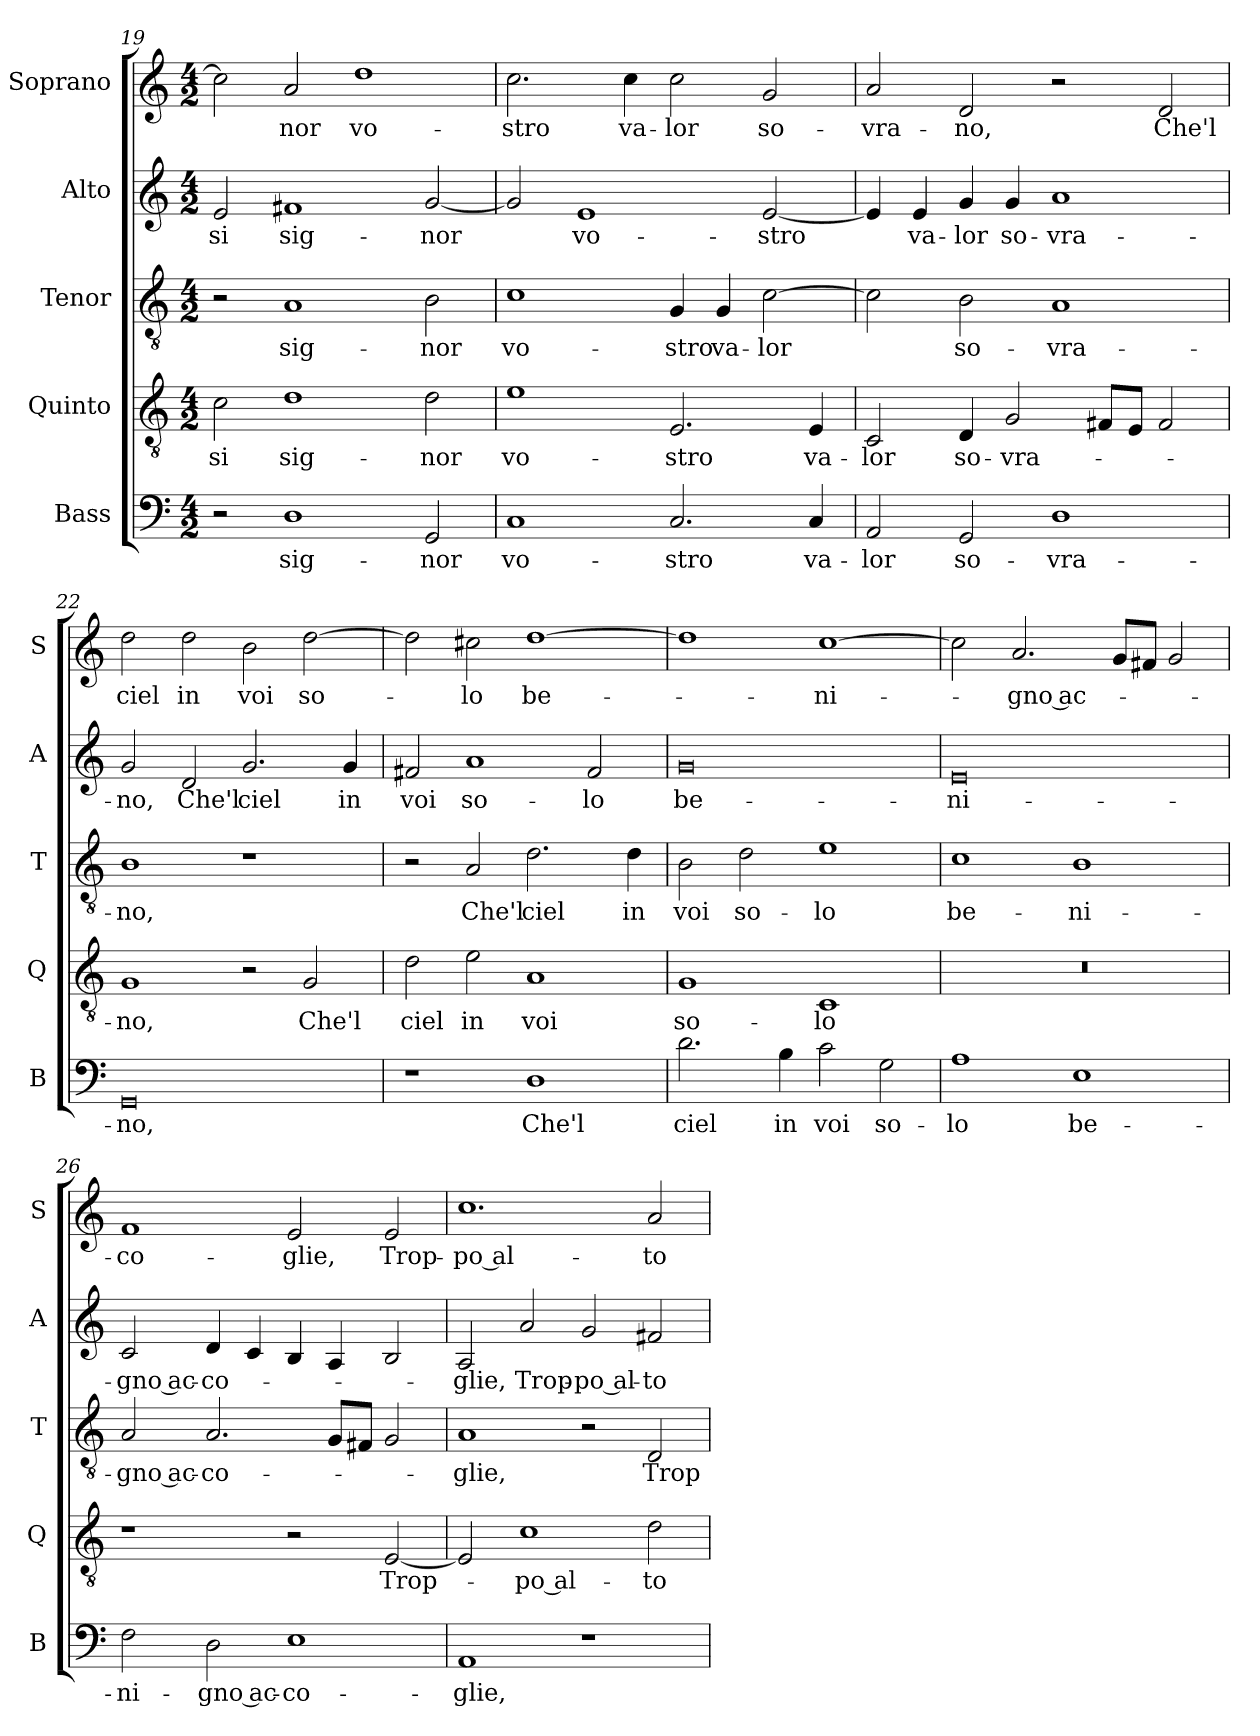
**kern	**text	**kern	**text	**kern	**text	**kern	**text	**kern	**text
*part5	*part5	*part4	*part4	*part3	*part3	*part2	*part2	*part1	*part1
*staff5	*staff5	*staff4	*staff4	*staff3	*staff3	*staff2	*staff2	*staff1	*staff1
*I"Bass	*	*I"Quinto	*	*I"Tenor	*	*I"Alto	*	*I"Soprano	*
*I'B	*	*I'Q	*	*I'T	*	*I'A	*	*I'S	*
!!LO:LB:g=z
*clefF4	*	*clefGv2	*	*clefGv2	*	*clefG2	*	*clefG2	*
*k[]	*	*k[]	*	*k[]	*	*k[]	*	*k[]	*
*C:	*	*C:	*	*C:	*	*C:	*	*C:	*
*M4/2	*	*M4/2	*	*M4/2	*	*M4/2	*	*M4/2	*
=19	=19	=19	=19	=19	=19	=19	=19	=19	=19
!	!	!	!LO:LY:b	!	!	!	!LO:LY:b	!	!
2r	.	2c\	-si	2r	.	2e/	-si	2cc\]	.
!	!LO:LY:b	!	!LO:LY:b	!	!LO:LY:b	!	!LO:LY:b	!	!LO:LY:b
1D	sig-	1d	sig-	1A	sig-	1f#X	sig-	2a/	-nor
!	!	!	!	!	!	!	!	!	!LO:LY:b
.	.	.	.	.	.	.	.	1dd	vo-
!	!LO:LY:b	!	!LO:LY:b	!	!LO:LY:b	!	!LO:LY:b	!	!
2GG/	-nor	2d\	-nor	2B\	-nor	[2g/	-nor	.	.
=20	=20	=20	=20	=20	=20	=20	=20	=20	=20
!	!LO:LY:b	!	!LO:LY:b	!	!LO:LY:b	!	!	!	!LO:LY:b
1C	vo-	1e	vo-	1c	vo-	2g/]	.	2.cc\	-stro
!	!	!	!	!	!	!	!LO:LY:b	!	!
.	.	.	.	.	.	1e	vo-	.	.
!	!	!	!	!	!	!	!	!	!LO:LY:b
.	.	.	.	.	.	.	.	4cc\	va-
!	!LO:LY:b	!	!LO:LY:b	!	!LO:LY:b	!	!	!	!LO:LY:b
2.C/	-stro	2.E/	-stro	4G/	-stro	.	.	2cc\	-lor
!	!	!	!	!	!LO:LY:b	!	!	!	!
.	.	.	.	4G/	va-	.	.	.	.
!	!	!	!	!	!LO:LY:b	!	!LO:LY:b	!	!LO:LY:b
.	.	.	.	[2c\	-lor	[2e/	-stro	2g/	so-
!	!LO:LY:b	!	!LO:LY:b	!	!	!	!	!	!
4C/	va-	4E/	va-	.	.	.	.	.	.
=21	=21	=21	=21	=21	=21	=21	=21	=21	=21
!	!LO:LY:b	!	!LO:LY:b	!	!	!	!	!	!LO:LY:b
2AA/	-lor	2C/	-lor	2c\]	.	4e/]	.	2a/	-vra-
!	!	!	!	!	!	!	!LO:LY:b	!	!
.	.	.	.	.	.	4e/	va-	.	.
!	!LO:LY:b	!	!LO:LY:b	!	!LO:LY:b	!	!LO:LY:b	!	!LO:LY:b
2GG/	so-	4D/	so-	2B\	so-	4g/	-lor	2d/	-no,
!	!	!	!LO:LY:b	!	!	!	!LO:LY:b	!	!
.	.	2G/	-vra-	.	.	4g/	so-	.	.
!	!LO:LY:b	!	!	!	!LO:LY:b	!	!LO:LY:b	!	!
1D	-vra-	.	.	1A	-vra-	1a	-vra-	2r	.
.	.	8F#X/L	.	.	.	.	.	.	.
.	.	8E/J	.	.	.	.	.	.	.
!	!	!	!	!	!	!	!	!	!LO:LY:b
.	.	2F#/	.	.	.	.	.	2d/	Che'l
=22	=22	=22	=22	=22	=22	=22	=22	=22	=22
!	!LO:LY:b	!	!LO:LY:b	!	!LO:LY:b	!	!LO:LY:b	!	!LO:LY:b
0GG	-no,	1G	-no,	1B	-no,	2g/	-no,	2dd\	ciel
!	!	!	!	!	!	!	!LO:LY:b	!	!LO:LY:b
.	.	.	.	.	.	2d/	Che'l	2dd\	in
!	!	!	!	!	!	!	!LO:LY:b	!	!LO:LY:b
.	.	2r	.	1r	.	2.g/	ciel	2b\	voi
!	!	!	!LO:LY:b	!	!	!	!	!	!LO:LY:b
.	.	2G/	Che'l	.	.	.	.	[2dd\	so-
!	!	!	!	!	!	!	!LO:LY:b	!	!
.	.	.	.	.	.	4g/	in	.	.
!!LO:PB:g=z
=23	=23	=23	=23	=23	=23	=23	=23	=23	=23
!	!	!	!LO:LY:b	!	!	!	!LO:LY:b	!	!
1r	.	2d\	ciel	2r	.	2f#X/	voi	2dd\]	.
!	!	!	!LO:LY:b	!	!LO:LY:b	!	!LO:LY:b	!	!LO:LY:b
.	.	2e\	in	2A/	Che'l	1a	so-	2cc#X\	-lo
!	!LO:LY:b	!	!LO:LY:b	!	!LO:LY:b	!	!	!	!LO:LY:b
1D	Che'l	1A	voi	2.d\	ciel	.	.	[1dd	be-
!	!	!	!	!	!	!	!LO:LY:b	!	!
.	.	.	.	.	.	2f#/	-lo	.	.
!	!	!	!	!	!LO:LY:b	!	!	!	!
.	.	.	.	4d\	in	.	.	.	.
=24	=24	=24	=24	=24	=24	=24	=24	=24	=24
!	!LO:LY:b	!	!LO:LY:b	!	!LO:LY:b	!	!LO:LY:b	!	!
2.d\	ciel	1G	so-	2B\	voi	0g	be-	1dd]	.
!	!	!	!	!	!LO:LY:b	!	!	!	!
.	.	.	.	2d\	so-	.	.	.	.
!	!LO:LY:b	!	!	!	!	!	!	!	!
4B\	in	.	.	.	.	.	.	.	.
!	!LO:LY:b	!	!LO:LY:b	!	!LO:LY:b	!	!	!	!LO:LY:b
2c\	voi	1C	-lo	1e	-lo	.	.	[1cc	-ni-
!	!LO:LY:b	!	!	!	!	!	!	!	!
2G\	so-	.	.	.	.	.	.	.	.
=25	=25	=25	=25	=25	=25	=25	=25	=25	=25
!	!LO:LY:b	!	!	!	!LO:LY:b	!	!LO:LY:b	!	!
1A	-lo	0r	.	1c	be-	0e	-ni-	2cc\]	.
!	!	!	!	!	!	!	!	!	!LO:LY:b
.	.	.	.	.	.	.	.	2.a/	-gno ac-
!	!LO:LY:b	!	!	!	!LO:LY:b	!	!	!	!
1E	be-	.	.	1B	-ni-	.	.	.	.
.	.	.	.	.	.	.	.	8g/L	.
.	.	.	.	.	.	.	.	8f#X/J	.
.	.	.	.	.	.	.	.	2g/	.
=26	=26	=26	=26	=26	=26	=26	=26	=26	=26
!	!LO:LY:b	!	!	!	!LO:LY:b	!	!LO:LY:b	!	!LO:LY:b
2F\	-ni-	1r	.	2A/	-gno ac-	2c/	-gno ac-	1f	-co-
!	!LO:LY:b	!	!	!	!LO:LY:b	!	!LO:LY:b	!	!
2D\	-gno ac-	.	.	2.A/	-co-	4d/	-co-	.	.
.	.	.	.	.	.	4c/	.	.	.
!	!LO:LY:b	!	!	!	!	!	!	!	!LO:LY:b
1E	-co-	2r	.	.	.	4B/	.	2e/	-glie,
.	.	.	.	8G/L	.	4A/	.	.	.
.	.	.	.	8F#X/J	.	.	.	.	.
!	!	!	!LO:LY:b	!	!	!	!	!	!LO:LY:b
.	.	[2E/	Trop-	2G/	.	2B/	.	2e/	Trop-
!!LO:LB:g=z
=27	=27	=27	=27	=27	=27	=27	=27	=27	=27
!	!LO:LY:b	!	!	!	!LO:LY:b	!	!LO:LY:b	!	!LO:LY:b
1AA	-glie,	2E/]	.	1A	-glie,	2A/	-glie,	1.cc	-po al-
!	!	!	!LO:LY:b	!	!	!	!LO:LY:b	!	!
.	.	1c	-po al-	.	.	2a/	Trop-	.	.
!	!	!	!	!	!	!	!LO:LY:b	!	!
1r	.	.	.	2r	.	2g/	-po al-	.	.
!	!	!	!LO:LY:b	!	!LO:LY:b	!	!LO:LY:b	!	!LO:LY:b
.	.	2d\	-to	2D/	Trop-	2f#X/	-to	2a/	-to
=	=	=	=	=	=	=	=	=	=
*-	*-	*-	*-	*-	*-	*-	*-	*-	*-
